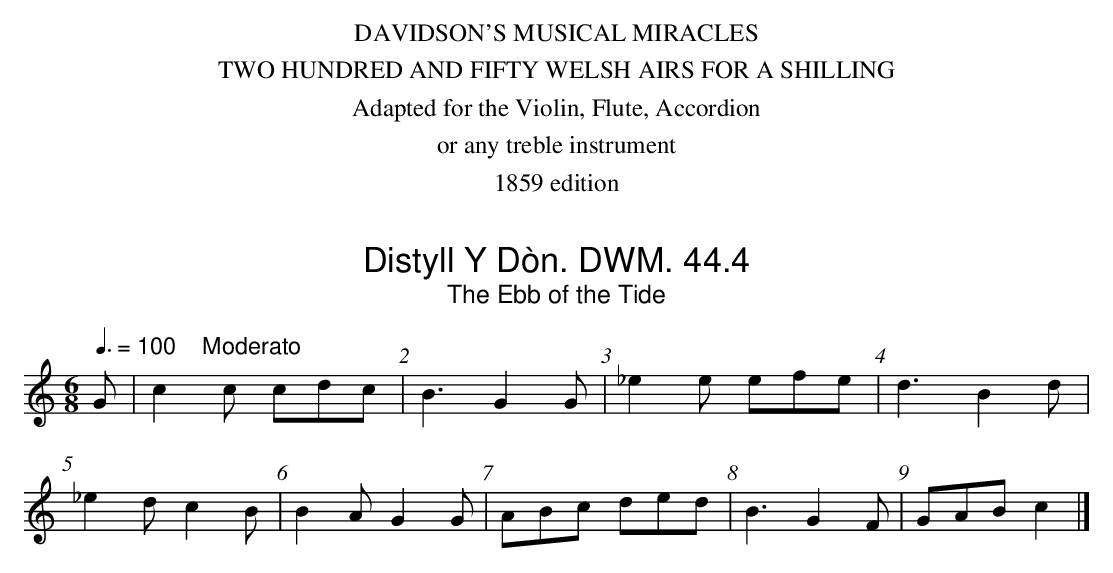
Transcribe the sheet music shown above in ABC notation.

X:1
T:Distyll Y D\`on. DWM. 44.4
T:Ebb of the Tide, The
M:6/8
L:1/8
Q:3/8=100 "    Moderato"
K:C
G|c2c cdc|B3 G2G|_e2 e efe|d3 B2d|
_e2d c2B|B2A G2G|ABc ded|B3 G2F|GAB c2|]
